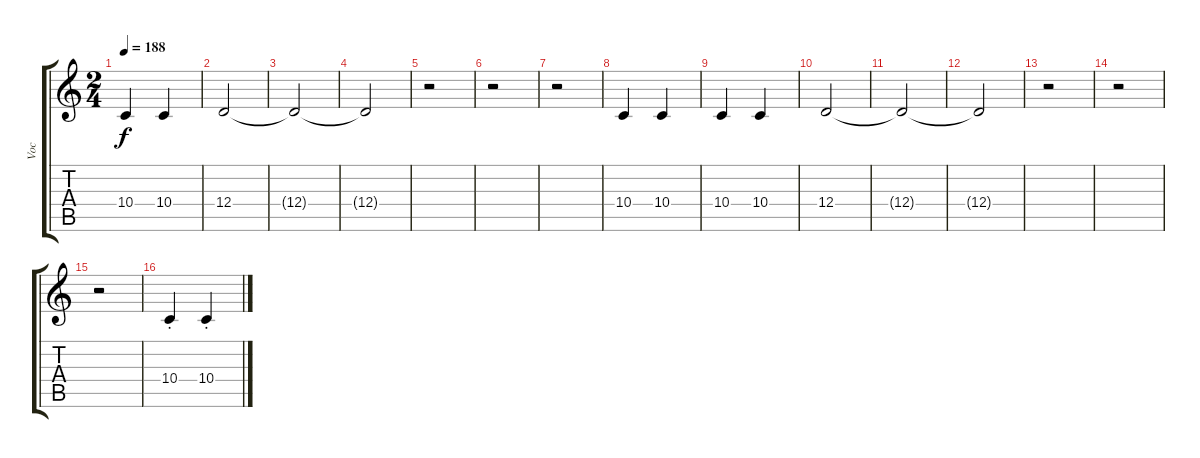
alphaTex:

\track ("Voc" "Voc") {instrument lead8bassandlead}
\staff {score tabs}
\tuning (E4 B3 G3 D3 A2 E2) {hide}
\ts (2 4)
\tempo 188
\clef g2
\ks c
10.4.4{dy f} 10.4.4 |
12.4.2 |
12.4{t}.2 |
12.4{t}.2 |
r.2 |
r.2 |
r.2 |
10.4.4 10.4.4 |
10.4.4 10.4.4 |
12.4.2 |
12.4{t}.2 |
12.4{t}.2 |
r.2 |
r.2 |
r.2 |
10.4{st}.4 10.4{st}.4
